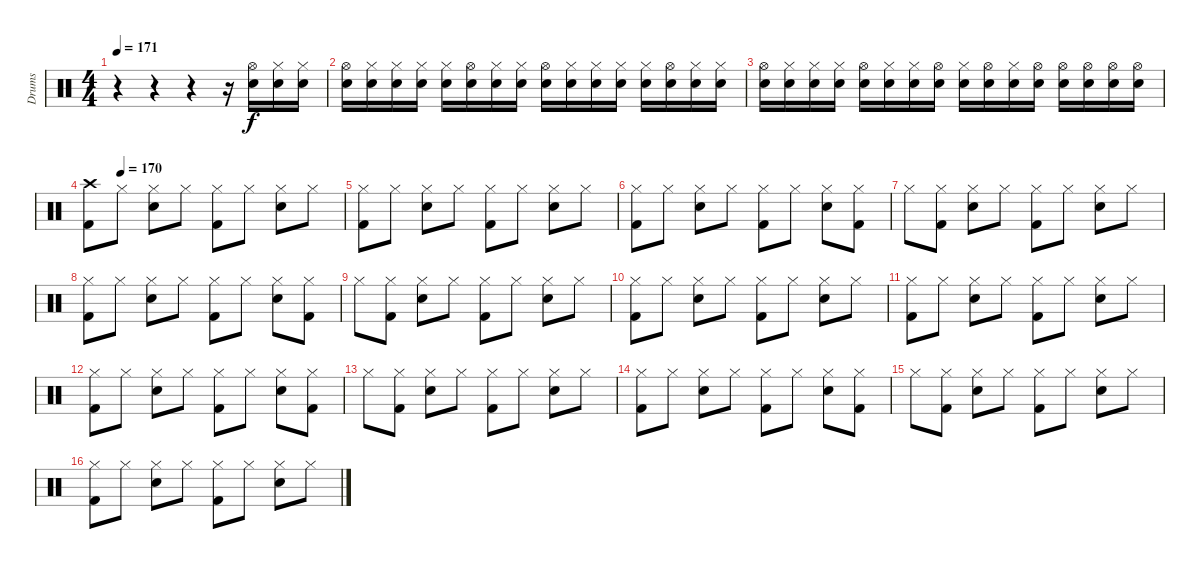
\track ("Drums" "Drums") {instrument percussion}
\staff {score}
\articulation defaults
\ts (4 4)
\tempo 171
\tempo 90
\tempo 171
\clef neutral
\ks c
r.4{dy f} r.4 r.4 r.16 ("Hi-Hat (open)" "Snare (hit) 2").16 ("Hi-Hat (closed)" "Snare (hit) 2").16 ("Hi-Hat (closed)" "Snare (hit) 2").16 |
("Hi-Hat (open)" "Snare (hit) 2").16 ("Hi-Hat (closed)" "Snare (hit) 2").16 ("Hi-Hat (closed)" "Snare (hit) 2").16 ("Hi-Hat (closed)" "Snare (hit) 2").16 ("Hi-Hat (closed)" "Snare (hit) 2").16 ("Hi-Hat (open)" "Snare (hit) 2").16 ("Hi-Hat (closed)" "Snare (hit) 2").16 ("Hi-Hat (closed)" "Snare (hit) 2").16 ("Hi-Hat (open)" "Snare (hit) 2").16 ("Hi-Hat (closed)" "Snare (hit) 2").16 ("Hi-Hat (closed)" "Snare (hit) 2").16 ("Hi-Hat (closed)" "Snare (hit) 2").16 ("Hi-Hat (closed)" "Snare (hit) 2").16 ("Hi-Hat (open)" "Snare (hit) 2").16 ("Hi-Hat (closed)" "Snare (hit) 2").16 ("Hi-Hat (closed)" "Snare (hit) 2").16 |
("Hi-Hat (open)" "Snare (hit) 2").16 ("Hi-Hat (closed)" "Snare (hit) 2").16 ("Hi-Hat (closed)" "Snare (hit) 2").16 ("Hi-Hat (closed)" "Snare (hit) 2").16 ("Hi-Hat (open)" "Snare (hit) 2").16 ("Hi-Hat (closed)" "Snare (hit) 2").16 ("Hi-Hat (closed)" "Snare (hit) 2").16 ("Hi-Hat (open)" "Snare (hit) 2").16 ("Hi-Hat (closed)" "Snare (hit) 2").16 ("Hi-Hat (open)" "Snare (hit) 2").16 ("Hi-Hat (closed)" "Snare (hit) 2").16 ("Hi-Hat (open)" "Snare (hit) 2").16 ("Hi-Hat (open)" "Snare (hit) 2").16 ("Hi-Hat (open)" "Snare (hit) 2").16 ("Hi-Hat (open)" "Snare (hit) 2").16 ("Hi-Hat (open)" "Snare (hit) 2").16 |
\tempo (170 0.125)
("Crash high (hit)" "Kick (hit) 2").8 "Hi-Hat (closed)".8 ("Hi-Hat (closed)" "Snare (hit) 2").8 "Hi-Hat (closed)".8 ("Hi-Hat (closed)" "Kick (hit) 2").8 "Hi-Hat (closed)".8 ("Hi-Hat (closed)" "Snare (hit) 2").8 "Hi-Hat (closed)".8 |
("Hi-Hat (closed)" "Kick (hit) 2").8 "Hi-Hat (closed)".8 ("Hi-Hat (closed)" "Snare (hit) 2").8 "Hi-Hat (closed)".8 ("Hi-Hat (closed)" "Kick (hit) 2").8 "Hi-Hat (closed)".8 ("Hi-Hat (closed)" "Snare (hit) 2").8 "Hi-Hat (closed)".8 |
("Hi-Hat (closed)" "Kick (hit) 2").8 "Hi-Hat (closed)".8 ("Hi-Hat (closed)" "Snare (hit) 2").8 "Hi-Hat (closed)".8 ("Hi-Hat (closed)" "Kick (hit) 2").8 "Hi-Hat (closed)".8 ("Hi-Hat (closed)" "Snare (hit) 2").8 ("Hi-Hat (closed)" "Kick (hit) 2").8 |
"Hi-Hat (closed)".8 ("Hi-Hat (closed)" "Kick (hit) 2").8 ("Hi-Hat (closed)" "Snare (hit) 2").8 "Hi-Hat (closed)".8 ("Hi-Hat (closed)" "Kick (hit) 2").8 "Hi-Hat (closed)".8 ("Hi-Hat (closed)" "Snare (hit) 2").8 "Hi-Hat (closed)".8 |
("Hi-Hat (closed)" "Kick (hit) 2").8 "Hi-Hat (closed)".8 ("Hi-Hat (closed)" "Snare (hit) 2").8 "Hi-Hat (closed)".8 ("Hi-Hat (closed)" "Kick (hit) 2").8 "Hi-Hat (closed)".8 ("Hi-Hat (closed)" "Snare (hit) 2").8 ("Hi-Hat (closed)" "Kick (hit) 2").8 |
"Hi-Hat (closed)".8 ("Hi-Hat (closed)" "Kick (hit) 2").8 ("Hi-Hat (closed)" "Snare (hit) 2").8 "Hi-Hat (closed)".8 ("Hi-Hat (closed)" "Kick (hit) 2").8 "Hi-Hat (closed)".8 ("Hi-Hat (closed)" "Snare (hit) 2").8 "Hi-Hat (closed)".8 |
("Hi-Hat (closed)" "Kick (hit) 2").8 "Hi-Hat (closed)".8 ("Hi-Hat (closed)" "Snare (hit) 2").8 "Hi-Hat (closed)".8 ("Hi-Hat (closed)" "Kick (hit) 2").8 "Hi-Hat (closed)".8 ("Hi-Hat (closed)" "Snare (hit) 2").8 "Hi-Hat (closed)".8 |
("Hi-Hat (closed)" "Kick (hit) 2").8 "Hi-Hat (closed)".8 ("Hi-Hat (closed)" "Snare (hit) 2").8 "Hi-Hat (closed)".8 ("Hi-Hat (closed)" "Kick (hit) 2").8 "Hi-Hat (closed)".8 ("Hi-Hat (closed)" "Snare (hit) 2").8 "Hi-Hat (closed)".8 |
("Hi-Hat (closed)" "Kick (hit) 2").8 "Hi-Hat (closed)".8 ("Hi-Hat (closed)" "Snare (hit) 2").8 "Hi-Hat (closed)".8 ("Hi-Hat (closed)" "Kick (hit) 2").8 "Hi-Hat (closed)".8 ("Hi-Hat (closed)" "Snare (hit) 2").8 ("Hi-Hat (closed)" "Kick (hit) 2").8 |
"Hi-Hat (closed)".8 ("Hi-Hat (closed)" "Kick (hit) 2").8 ("Hi-Hat (closed)" "Snare (hit) 2").8 "Hi-Hat (closed)".8 ("Hi-Hat (closed)" "Kick (hit) 2").8 "Hi-Hat (closed)".8 ("Hi-Hat (closed)" "Snare (hit) 2").8 "Hi-Hat (closed)".8 |
("Hi-Hat (closed)" "Kick (hit) 2").8 "Hi-Hat (closed)".8 ("Hi-Hat (closed)" "Snare (hit) 2").8 "Hi-Hat (closed)".8 ("Hi-Hat (closed)" "Kick (hit) 2").8 "Hi-Hat (closed)".8 ("Hi-Hat (closed)" "Snare (hit) 2").8 ("Hi-Hat (closed)" "Kick (hit) 2").8 |
"Hi-Hat (closed)".8 ("Hi-Hat (closed)" "Kick (hit) 2").8 ("Hi-Hat (closed)" "Snare (hit) 2").8 "Hi-Hat (closed)".8 ("Hi-Hat (closed)" "Kick (hit) 2").8 "Hi-Hat (closed)".8 ("Hi-Hat (closed)" "Snare (hit) 2").8 "Hi-Hat (closed)".8 |
("Hi-Hat (closed)" "Kick (hit) 2").8 "Hi-Hat (closed)".8 ("Hi-Hat (closed)" "Snare (hit) 2").8 "Hi-Hat (closed)".8 ("Hi-Hat (closed)" "Kick (hit) 2").8 "Hi-Hat (closed)".8 ("Hi-Hat (closed)" "Snare (hit) 2").8 "Hi-Hat (closed)".8
